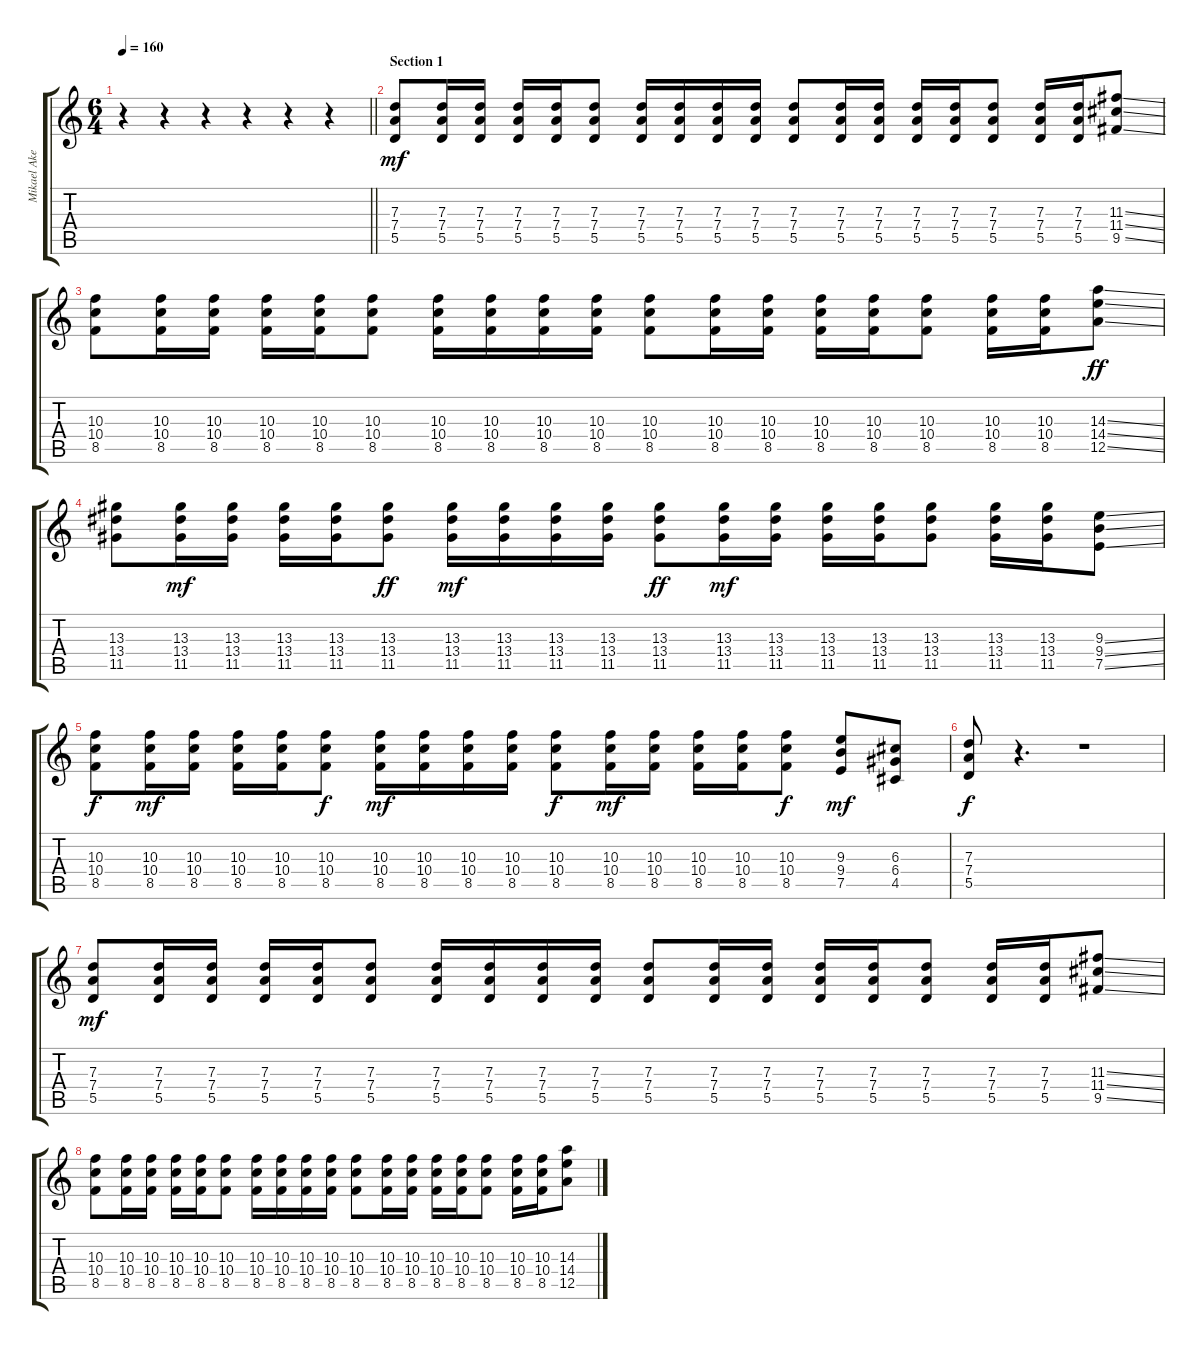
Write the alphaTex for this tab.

\track ("Mikael Akerfeldt" "Mikael Ake") {instrument distortionguitar}
\staff {score tabs}
\tuning (E4 B3 G3 D3 A2 E2) {hide}
\ts (6 4)
\tempo 160
\clef g2
\barLineRight lightlight
\ks c
r.4{dy mf instrument distortionguitar} r.4 r.4 r.4 r.4 r.4 |
\section ("" "Section 1")
(7.3 7.4 5.5).8{volume 16} (7.3 7.4 5.5).16 (7.3 7.4 5.5).16 (7.3 7.4 5.5).16 (7.3 7.4 5.5).16 (7.3 7.4 5.5).8 (7.3 7.4 5.5).16 (7.3 7.4 5.5).16 (7.3 7.4 5.5).16 (7.3 7.4 5.5).16 (7.3 7.4 5.5).8 (7.3 7.4 5.5).16 (7.3 7.4 5.5).16 (7.3 7.4 5.5).16 (7.3 7.4 5.5).16 (7.3 7.4 5.5).8 (7.3 7.4 5.5).16 (7.3 7.4 5.5).16 (11.3{ss} 11.4{ss} 9.5{ss}).8 |
(10.3 10.4 8.5).8 (10.3 10.4 8.5).16 (10.3 10.4 8.5).16 (10.3 10.4 8.5).16 (10.3 10.4 8.5).16 (10.3 10.4 8.5).8 (10.3 10.4 8.5).16 (10.3 10.4 8.5).16 (10.3 10.4 8.5).16 (10.3 10.4 8.5).16 (10.3 10.4 8.5).8 (10.3 10.4 8.5).16 (10.3 10.4 8.5).16 (10.3 10.4 8.5).16 (10.3 10.4 8.5).16 (10.3 10.4 8.5).8 (10.3 10.4 8.5).16 (10.3 10.4 8.5).16 (14.3{ss} 14.4{ss} 12.5{ss}).8{dy ff} |
(13.3 13.4 11.5).8 (13.3 13.4 11.5).16{dy mf} (13.3 13.4 11.5).16 (13.3 13.4 11.5).16 (13.3 13.4 11.5).16 (13.3 13.4 11.5).8{dy ff} (13.3 13.4 11.5).16{dy mf} (13.3 13.4 11.5).16 (13.3 13.4 11.5).16 (13.3 13.4 11.5).16 (13.3 13.4 11.5).8{dy ff} (13.3 13.4 11.5).16{dy mf} (13.3 13.4 11.5).16 (13.3 13.4 11.5).16 (13.3 13.4 11.5).16 (13.3 13.4 11.5).8 (13.3 13.4 11.5).16 (13.3 13.4 11.5).16 (9.3{ss} 9.4{ss} 7.5{ss}).8 |
(10.3 10.4 8.5).8{dy f} (10.3 10.4 8.5).16{dy mf} (10.3 10.4 8.5).16 (10.3 10.4 8.5).16 (10.3 10.4 8.5).16 (10.3 10.4 8.5).8{dy f} (10.3 10.4 8.5).16{dy mf} (10.3 10.4 8.5).16 (10.3 10.4 8.5).16 (10.3 10.4 8.5).16 (10.3 10.4 8.5).8{dy f} (10.3 10.4 8.5).16{dy mf} (10.3 10.4 8.5).16 (10.3 10.4 8.5).16 (10.3 10.4 8.5).16 (10.3 10.4 8.5).8{dy f} (9.3 9.4 7.5).8{dy mf} (6.3 6.4 4.5).8 |
(7.3 7.4 5.5).8{dy f} r.4{d} r.1 |
(7.3 7.4 5.5).8{dy mf} (7.3 7.4 5.5).16 (7.3 7.4 5.5).16 (7.3 7.4 5.5).16 (7.3 7.4 5.5).16 (7.3 7.4 5.5).8 (7.3 7.4 5.5).16 (7.3 7.4 5.5).16 (7.3 7.4 5.5).16 (7.3 7.4 5.5).16 (7.3 7.4 5.5).8 (7.3 7.4 5.5).16 (7.3 7.4 5.5).16 (7.3 7.4 5.5).16 (7.3 7.4 5.5).16 (7.3 7.4 5.5).8 (7.3 7.4 5.5).16 (7.3 7.4 5.5).16 (11.3{ss} 11.4{ss} 9.5{ss}).8 |
(10.3 10.4 8.5).8 (10.3 10.4 8.5).16 (10.3 10.4 8.5).16 (10.3 10.4 8.5).16 (10.3 10.4 8.5).16 (10.3 10.4 8.5).8 (10.3 10.4 8.5).16 (10.3 10.4 8.5).16 (10.3 10.4 8.5).16 (10.3 10.4 8.5).16 (10.3 10.4 8.5).8 (10.3 10.4 8.5).16 (10.3 10.4 8.5).16 (10.3 10.4 8.5).16 (10.3 10.4 8.5).16 (10.3 10.4 8.5).8 (10.3 10.4 8.5).16 (10.3 10.4 8.5).16 (14.3{ss} 14.4{ss} 12.5{ss}).8
